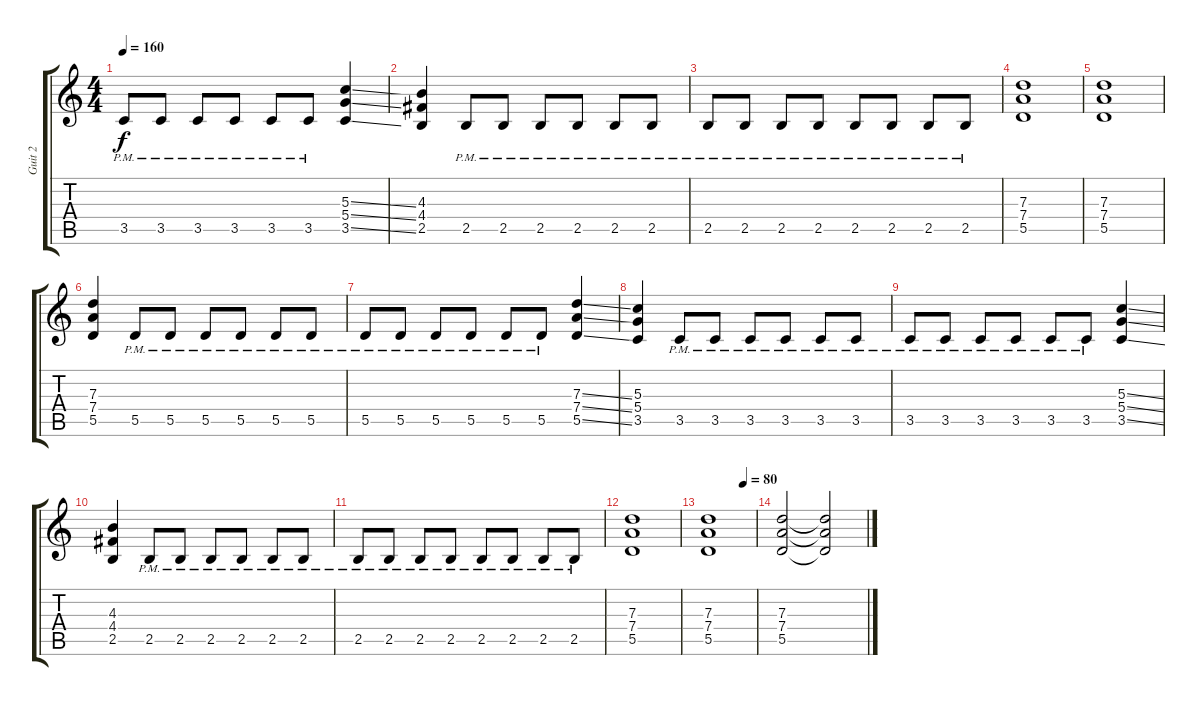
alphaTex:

\track ("Guit 2" "Guit 2") {instrument distortionguitar}
\staff {score tabs}
\tuning (E4 B3 G3 D3 A2 E2) {hide}
\ts (4 4)
\tempo 160
\clef g2
\ks c
3.5{pm}.8{dy f} 3.5{pm}.8 3.5{pm}.8 3.5{pm}.8 3.5{pm}.8 3.5{pm}.8 (5.3{ss} 5.4{ss} 3.5{ss}).4 |
(4.3 4.4 2.5).4 2.5{pm}.8 2.5{pm}.8 2.5{pm}.8 2.5{pm}.8 2.5{pm}.8 2.5{pm}.8 |
2.5{pm}.8 2.5{pm}.8 2.5{pm}.8 2.5{pm}.8 2.5{pm}.8 2.5{pm}.8 2.5{pm}.8 2.5{pm}.8 |
(7.3 7.4 5.5).1 |
(7.3 7.4 5.5).1 |
(7.3 7.4 5.5).4 5.5{pm}.8 5.5{pm}.8 5.5{pm}.8 5.5{pm}.8 5.5{pm}.8 5.5{pm}.8 |
5.5{pm}.8 5.5{pm}.8 5.5{pm}.8 5.5{pm}.8 5.5{pm}.8 5.5{pm}.8 (7.3{ss} 7.4{ss} 5.5{ss}).4 |
(5.3 5.4 3.5).4 3.5{pm}.8 3.5{pm}.8 3.5{pm}.8 3.5{pm}.8 3.5{pm}.8 3.5{pm}.8 |
3.5{pm}.8 3.5{pm}.8 3.5{pm}.8 3.5{pm}.8 3.5{pm}.8 3.5{pm}.8 (5.3{ss} 5.4{ss} 3.5{ss}).4 |
(4.3 4.4 2.5).4 2.5{pm}.8 2.5{pm}.8 2.5{pm}.8 2.5{pm}.8 2.5{pm}.8 2.5{pm}.8 |
2.5{pm}.8 2.5{pm}.8 2.5{pm}.8 2.5{pm}.8 2.5{pm}.8 2.5{pm}.8 2.5{pm}.8 2.5{pm}.8 |
(7.3 7.4 5.5).1 |
\tempo (80 0.75)
(7.3 7.4 5.5).1 |
(7.3 7.4 5.5).2 (7.3{t} 7.4{t} 5.5{t}).2{volume 2}
